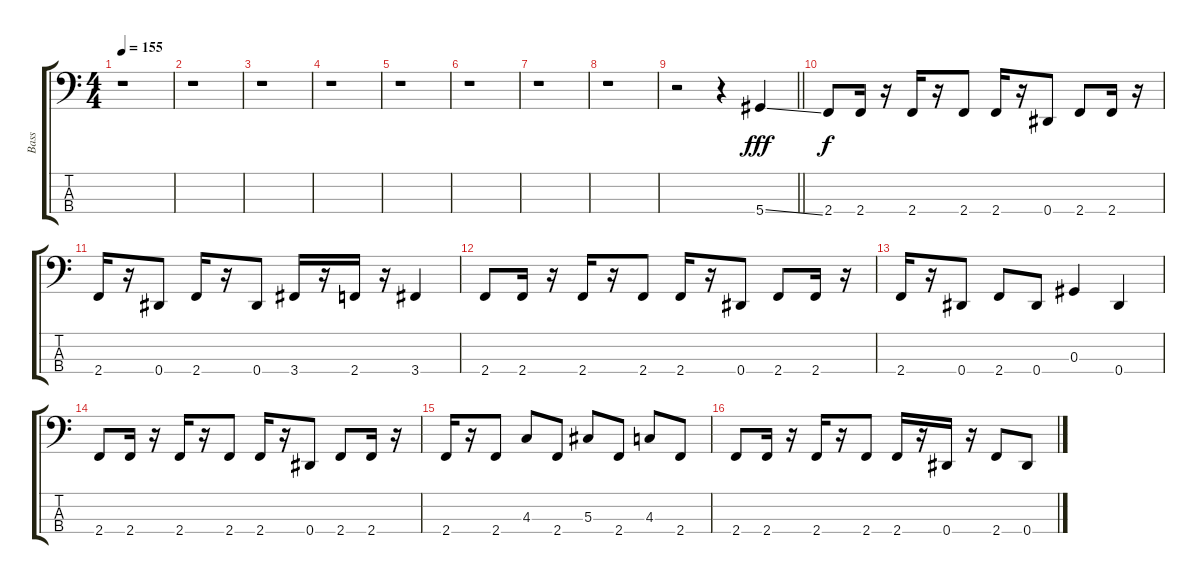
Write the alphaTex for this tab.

\track ("Bass" "Bass") {instrument electricbassfinger}
\staff {score tabs}
\tuning (Gb2 Db2 Ab1 Eb1) {hide}
\ts (4 4)
\section ("" "")
\tempo 155
\clef f4
\ks c
r.1{dy fff instrument electricbassfinger} |
r.1 |
r.1 |
r.1 |
r.1 |
r.1 |
r.1 |
r.1 |
\barLineRight lightlight
r.2 r.4 5.4{ss}.4 |
\section ("" "")
2.4.8{dy f} 2.4.16 r.16 2.4.16 r.16 2.4.8 2.4.16 r.16 0.4.8 2.4.8 2.4.16 r.16 |
2.4.16 r.16 0.4.8 2.4.16 r.16 0.4.8 3.4.16 r.16 2.4.16 r.16 3.4.4 |
2.4.8 2.4.16 r.16 2.4.16 r.16 2.4.8 2.4.16 r.16 0.4.8 2.4.8 2.4.16 r.16 |
2.4.16 r.16 0.4.8 2.4.8 0.4.8 0.3.4 0.4.4 |
2.4.8 2.4.16 r.16 2.4.16 r.16 2.4.8 2.4.16 r.16 0.4.8 2.4.8 2.4.16 r.16 |
2.4.16 r.16 2.4.8 4.3.8 2.4.8 5.3.8 2.4.8 4.3.8 2.4.8 |
2.4.8 2.4.16 r.16 2.4.16 r.16 2.4.8 2.4.16 r.16 0.4.16 r.16 2.4.8 0.4.8
